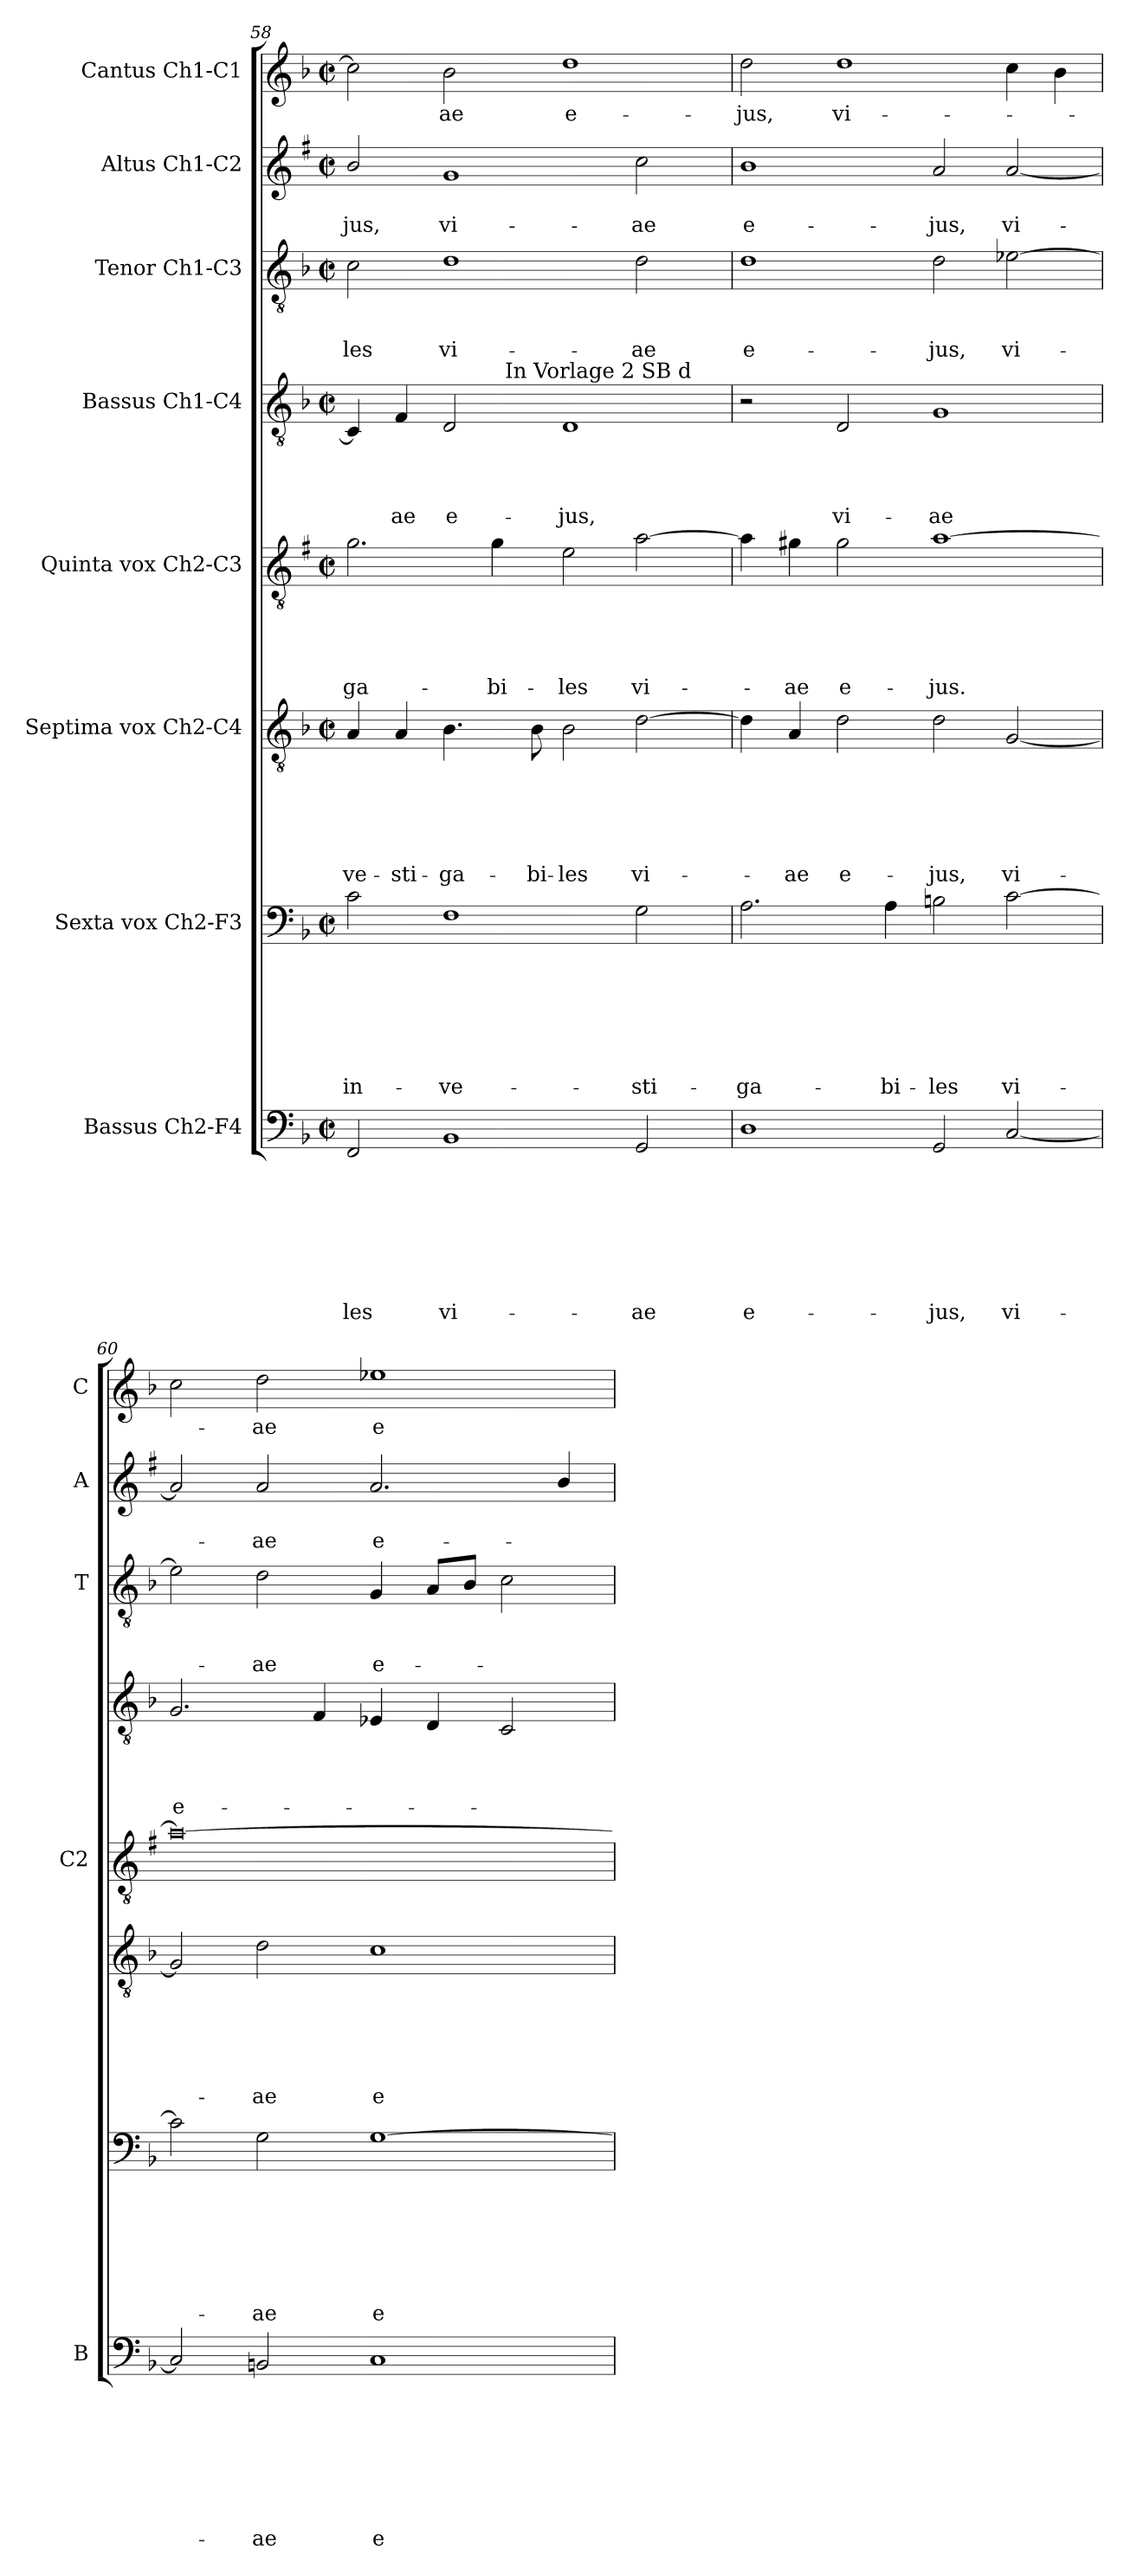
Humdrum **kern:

**kern	**text	**text	**text	**text	**text	**text	**text	**text	**kern	**text	**text	**text	**text	**text	**text	**text	**kern	**text	**text	**text	**text	**text	**text	**kern	**text	**text	**text	**text	**text	**kern	**text	**text	**text	**text	**kern	**text	**text	**text	**kern	**text	**text	**kern	**text
*part8	*part8	*part8	*part8	*part8	*part8	*part8	*part8	*part8	*part7	*part7	*part7	*part7	*part7	*part7	*part7	*part7	*part6	*part6	*part6	*part6	*part6	*part6	*part6	*part5	*part5	*part5	*part5	*part5	*part5	*part4	*part4	*part4	*part4	*part4	*part3	*part3	*part3	*part3	*part2	*part2	*part2	*part1	*part1
*staff8	*staff8	*staff8	*staff8	*staff8	*staff8	*staff8	*staff8	*staff8	*staff7	*staff7	*staff7	*staff7	*staff7	*staff7	*staff7	*staff7	*staff6	*staff6	*staff6	*staff6	*staff6	*staff6	*staff6	*staff5	*staff5	*staff5	*staff5	*staff5	*staff5	*staff4	*staff4	*staff4	*staff4	*staff4	*staff3	*staff3	*staff3	*staff3	*staff2	*staff2	*staff2	*staff1	*staff1
*I"Bassus Ch2-F4	*	*	*	*	*	*	*	*	*I"Sexta vox Ch2-F3	*	*	*	*	*	*	*	*I"Septima vox Ch2-C4	*	*	*	*	*	*	*I"Quinta vox Ch2-C3	*	*	*	*	*	*I"Bassus Ch1-C4	*	*	*	*	*I"Tenor Ch1-C3	*	*	*	*I"Altus Ch1-C2	*	*	*I"Cantus Ch1-C1	*
*I'B	*	*	*	*	*	*	*	*	*	*	*	*	*	*	*	*	*	*	*	*	*	*	*	*I'C2	*	*	*	*	*	*	*	*	*	*	*I'T	*	*	*	*I'A	*	*	*I'C	*
!!LO:LB:g=z
*clefF4	*	*	*	*	*	*	*	*	*clefF4	*	*	*	*	*	*	*	*clefGv2	*	*	*	*	*	*	*clefGv2	*	*	*	*	*	*clefGv2	*	*	*	*	*clefGv2	*	*	*	*clefG2	*	*	*clefG2	*
*	*	*	*	*	*	*	*	*	*	*	*	*	*	*	*	*	*	*	*	*	*	*	*	*ITrd1c2	*	*	*	*	*	*	*	*	*	*	*	*	*	*	*ITrd1c2	*	*	*	*
*k[b-]	*	*	*	*	*	*	*	*	*k[b-]	*	*	*	*	*	*	*	*k[b-]	*	*	*	*	*	*	*k[b-]	*	*	*	*	*	*k[b-]	*	*	*	*	*k[b-]	*	*	*	*k[b-]	*	*	*k[b-]	*
*F:	*	*	*	*	*	*	*	*	*F:	*	*	*	*	*	*	*	*F:	*	*	*	*	*	*	*F:	*	*	*	*	*	*F:	*	*	*	*	*F:	*	*	*	*F:	*	*	*F:	*
*M2/2	*	*	*	*	*	*	*	*	*M2/2	*	*	*	*	*	*	*	*M2/2	*	*	*	*	*	*	*M2/2	*	*	*	*	*	*M2/2	*	*	*	*	*M2/2	*	*	*	*M2/2	*	*	*M2/2	*
*met(c|)	*	*	*	*	*	*	*	*	*met(c|)	*	*	*	*	*	*	*	*met(c|)	*	*	*	*	*	*	*met(c|)	*	*	*	*	*	*met(c|)	*	*	*	*	*met(c|)	*	*	*	*met(c|)	*	*	*met(c|)	*
=58	=58	=58	=58	=58	=58	=58	=58	=58	=58	=58	=58	=58	=58	=58	=58	=58	=58	=58	=58	=58	=58	=58	=58	=58	=58	=58	=58	=58	=58	=58	=58	=58	=58	=58	=58	=58	=58	=58	=58	=58	=58	=58	=58
!	!	!	!	!	!	!	!	!LO:LY:b	!	!	!	!	!	!	!	!LO:LY:b	!	!	!	!	!	!	!LO:LY:b	!	!	!	!	!	!LO:LY:b	!	!	!	!	!	!	!	!	!LO:LY:b	!	!	!LO:LY:b	!	!
*	*	*	*	*	*	*	*	*	*	*	*	*	*	*	*	*	*	*	*	*	*	*	*	*	*	*	*	*	*	*^	*	*	*	*	*	*	*	*	*	*	*	*	*
2FF/	.	.	.	.	.	.	.	-les	2c\	.	.	.	.	.	.	in-	4A/	.	.	.	.	.	-ve-	2.f\	.	.	.	.	-ga-	4C/]	2ryy	.	.	.	.	2c\	.	.	-les	2a/	.	-jus,	2cc\]	.
!	!	!	!	!	!	!	!	!	!	!	!	!	!	!	!	!	!	!	!	!	!	!	!LO:LY:b	!	!	!	!	!	!	!	!	!	!	!	!LO:LY:b	!	!	!	!	!	!	!	!	!
.	.	.	.	.	.	.	.	.	.	.	.	.	.	.	.	.	4A/	.	.	.	.	.	-sti-	.	.	.	.	.	.	4F/	.	.	.	.	-ae	.	.	.	.	.	.	.	.	.
!	!	!	!	!	!	!	!	!LO:LY:b	!	!	!	!	!	!	!	!LO:LY:b	!	!	!	!	!	!	!LO:LY:b	!	!	!	!	!	!	!	!	!	!	!	!LO:LY:b	!	!	!	!LO:LY:b	!	!	!LO:LY:b	!	!LO:LY:b
1BB-	.	.	.	.	.	.	.	vi-	1F	.	.	.	.	.	.	-ve-	4.B-\	.	.	.	.	.	-ga-	.	.	.	.	.	.	2D/	4ryy	.	.	.	e-	1d	.	.	vi-	1f	.	vi-	2b-\	-ae
!	!	!	!	!	!	!	!	!	!	!	!	!	!	!	!	!	!	!	!	!	!	!	!	!	!	!	!	!	!LO:LY:b	!	!	!	!	!	!	!	!	!	!	!	!	!	!	!
.	.	.	.	.	.	.	.	.	.	.	.	.	.	.	.	.	.	.	.	.	.	.	.	4f\	.	.	.	.	-bi-	.	32ryy	.	.	.	.	.	.	.	.	.	.	.	.	.
!	!	!	!	!	!	!	!	!	!	!	!	!	!	!	!	!	!	!	!	!	!	!	!	!	!	!	!	!	!	!	!LO:TX:a:t=In Vorlage  2 SB d	!	!	!	!	!	!	!	!	!	!	!	!	!
.	.	.	.	.	.	.	.	.	.	.	.	.	.	.	.	.	.	.	.	.	.	.	.	.	.	.	.	.	.	.	1ryy	.	.	.	.	.	.	.	.	.	.	.	.	.
!	!	!	!	!	!	!	!	!	!	!	!	!	!	!	!	!	!	!	!	!	!	!	!LO:LY:b	!	!	!	!	!	!	!	!	!	!	!	!	!	!	!	!	!	!	!	!	!
.	.	.	.	.	.	.	.	.	.	.	.	.	.	.	.	.	8B-\	.	.	.	.	.	-bi-	.	.	.	.	.	.	.	.	.	.	.	.	.	.	.	.	.	.	.	.	.
!	!	!	!	!	!	!	!	!	!	!	!	!	!	!	!	!	!	!	!	!	!	!	!LO:LY:b	!	!	!	!	!	!LO:LY:b	!	!	!	!	!	!LO:LY:b	!	!	!	!	!	!	!	!	!LO:LY:b
.	.	.	.	.	.	.	.	.	.	.	.	.	.	.	.	.	2B-\	.	.	.	.	.	-les	2d\	.	.	.	.	-les	1D	.	.	.	.	-jus,	.	.	.	.	.	.	.	1dd	e-
!	!	!	!	!	!	!	!	!LO:LY:b	!	!	!	!	!	!	!	!LO:LY:b	!	!	!	!	!	!	!LO:LY:b	!	!	!	!	!	!LO:LY:b	!	!	!	!	!	!	!	!	!	!LO:LY:b	!	!	!LO:LY:b	!	!
2GG/	.	.	.	.	.	.	.	-ae	2G\	.	.	.	.	.	.	-sti-	[2d\	.	.	.	.	.	vi-	[2g\	.	.	.	.	vi-	.	.	.	.	.	.	2d\	.	.	-ae	2b-\	.	-ae	.	.
.	.	.	.	.	.	.	.	.	.	.	.	.	.	.	.	.	.	.	.	.	.	.	.	.	.	.	.	.	.	.	8..ryy	.	.	.	.	.	.	.	.	.	.	.	.	.
=59	=59	=59	=59	=59	=59	=59	=59	=59	=59	=59	=59	=59	=59	=59	=59	=59	=59	=59	=59	=59	=59	=59	=59	=59	=59	=59	=59	=59	=59	=59	=59	=59	=59	=59	=59	=59	=59	=59	=59	=59	=59	=59	=59	=59
!	!	!	!	!	!	!	!	!LO:LY:b	!	!	!	!	!	!	!	!LO:LY:b	!	!	!	!	!	!	!	!	!	!	!	!	!	!	!	!	!	!	!	!	!	!	!LO:LY:b	!	!	!LO:LY:b	!	!LO:LY:b
*	*	*	*	*	*	*	*	*	*	*	*	*	*	*	*	*	*	*	*	*	*	*	*	*	*	*	*	*	*	*v	*v	*	*	*	*	*	*	*	*	*	*	*	*	*
1D	.	.	.	.	.	.	.	e-	2.A\	.	.	.	.	.	.	-ga-	4d\]	.	.	.	.	.	.	4g\]	.	.	.	.	.	2r	.	.	.	.	1d	.	.	e-	1a	.	e-	2dd\	-jus,
!	!	!	!	!	!	!	!	!	!	!	!	!	!	!	!	!	!	!	!	!	!	!	!LO:LY:b	!	!	!	!	!	!LO:LY:b	!	!	!	!	!	!	!	!	!	!	!	!	!	!
.	.	.	.	.	.	.	.	.	.	.	.	.	.	.	.	.	4A/	.	.	.	.	.	-ae	4f#X\	.	.	.	.	-ae	.	.	.	.	.	.	.	.	.	.	.	.	.	.
!	!	!	!	!	!	!	!	!	!	!	!	!	!	!	!	!	!	!	!	!	!	!	!LO:LY:b	!	!	!	!	!	!LO:LY:b	!	!	!	!	!LO:LY:b	!	!	!	!	!	!	!	!	!LO:LY:b
.	.	.	.	.	.	.	.	.	.	.	.	.	.	.	.	.	2d\	.	.	.	.	.	e-	2f#\	.	.	.	.	e-	2D/	.	.	.	vi-	.	.	.	.	.	.	.	1dd	vi-
!	!	!	!	!	!	!	!	!	!	!	!	!	!	!	!	!LO:LY:b	!	!	!	!	!	!	!	!	!	!	!	!	!	!	!	!	!	!	!	!	!	!	!	!	!	!	!
.	.	.	.	.	.	.	.	.	4A\	.	.	.	.	.	.	-bi-	.	.	.	.	.	.	.	.	.	.	.	.	.	.	.	.	.	.	.	.	.	.	.	.	.	.	.
!	!	!	!	!	!	!	!	!LO:LY:b	!	!	!	!	!	!	!	!LO:LY:b	!	!	!	!	!	!	!LO:LY:b	!	!	!	!	!	!LO:LY:b	!	!	!	!	!LO:LY:b	!	!	!	!LO:LY:b	!	!	!LO:LY:b	!	!
2GG/	.	.	.	.	.	.	.	-jus,	2Bn\	.	.	.	.	.	.	-les	2d\	.	.	.	.	.	-jus,	[1g	.	.	.	.	-jus.	1G	.	.	.	-ae	2d\	.	.	-jus,	2g/	.	-jus,	.	.
!	!	!	!	!	!	!	!	!LO:LY:b	!	!	!	!	!	!	!	!LO:LY:b	!	!	!	!	!	!	!LO:LY:b	!	!	!	!	!	!	!	!	!	!	!	!	!	!	!LO:LY:b	!	!	!LO:LY:b	!	!
[2C/	.	.	.	.	.	.	.	vi-	[2c\	.	.	.	.	.	.	vi-	[2G/	.	.	.	.	.	vi-	.	.	.	.	.	.	.	.	.	.	.	[2e-X\	.	.	vi-	[2g/	.	vi-	4cc\	.
.	.	.	.	.	.	.	.	.	.	.	.	.	.	.	.	.	.	.	.	.	.	.	.	.	.	.	.	.	.	.	.	.	.	.	.	.	.	.	.	.	.	4b-\	.
=60	=60	=60	=60	=60	=60	=60	=60	=60	=60	=60	=60	=60	=60	=60	=60	=60	=60	=60	=60	=60	=60	=60	=60	=60	=60	=60	=60	=60	=60	=60	=60	=60	=60	=60	=60	=60	=60	=60	=60	=60	=60	=60	=60
!	!	!	!	!	!	!	!	!	!	!	!	!	!	!	!	!	!	!	!	!	!	!	!	!	!	!	!	!	!	!	!	!	!	!LO:LY:b	!	!	!	!	!	!	!	!	!
2C/]	.	.	.	.	.	.	.	.	2c\]	.	.	.	.	.	.	.	2G/]	.	.	.	.	.	.	0g_	.	.	.	.	.	2.G/	.	.	.	e-	2e-\]	.	.	.	2g/]	.	.	2cc\	.
!	!	!	!	!	!	!	!	!LO:LY:b	!	!	!	!	!	!	!	!LO:LY:b	!	!	!	!	!	!	!LO:LY:b	!	!	!	!	!	!	!	!	!	!	!	!	!	!	!LO:LY:b	!	!	!LO:LY:b	!	!LO:LY:b
2BBn/	.	.	.	.	.	.	.	-ae	2G\	.	.	.	.	.	.	-ae	2d\	.	.	.	.	.	-ae	.	.	.	.	.	.	.	.	.	.	.	2d\	.	.	-ae	2g/	.	-ae	2dd\	-ae
.	.	.	.	.	.	.	.	.	.	.	.	.	.	.	.	.	.	.	.	.	.	.	.	.	.	.	.	.	.	4F/	.	.	.	.	.	.	.	.	.	.	.	.	.
!	!	!	!	!	!	!	!	!LO:LY:b	!	!	!	!	!	!	!	!LO:LY:b	!	!	!	!	!	!	!LO:LY:b	!	!	!	!	!	!	!	!	!	!	!	!	!	!	!LO:LY:b	!	!	!LO:LY:b	!	!LO:LY:b
1C	.	.	.	.	.	.	.	e-	[1G	.	.	.	.	.	.	e-	1c	.	.	.	.	.	e-	.	.	.	.	.	.	4E-X/	.	.	.	.	4G/	.	.	e-	2.g/	.	e-	1ee-X	e-
.	.	.	.	.	.	.	.	.	.	.	.	.	.	.	.	.	.	.	.	.	.	.	.	.	.	.	.	.	.	4D/	.	.	.	.	8A/L	.	.	.	.	.	.	.	.
.	.	.	.	.	.	.	.	.	.	.	.	.	.	.	.	.	.	.	.	.	.	.	.	.	.	.	.	.	.	.	.	.	.	.	8B-/J	.	.	.	.	.	.	.	.
.	.	.	.	.	.	.	.	.	.	.	.	.	.	.	.	.	.	.	.	.	.	.	.	.	.	.	.	.	.	2C/	.	.	.	.	2c\	.	.	.	.	.	.	.	.
.	.	.	.	.	.	.	.	.	.	.	.	.	.	.	.	.	.	.	.	.	.	.	.	.	.	.	.	.	.	.	.	.	.	.	.	.	.	.	4a/	.	.	.	.
=	=	=	=	=	=	=	=	=	=	=	=	=	=	=	=	=	=	=	=	=	=	=	=	=	=	=	=	=	=	=	=	=	=	=	=	=	=	=	=	=	=	=	=
*-	*-	*-	*-	*-	*-	*-	*-	*-	*-	*-	*-	*-	*-	*-	*-	*-	*-	*-	*-	*-	*-	*-	*-	*-	*-	*-	*-	*-	*-	*-	*-	*-	*-	*-	*-	*-	*-	*-	*-	*-	*-	*-	*-
